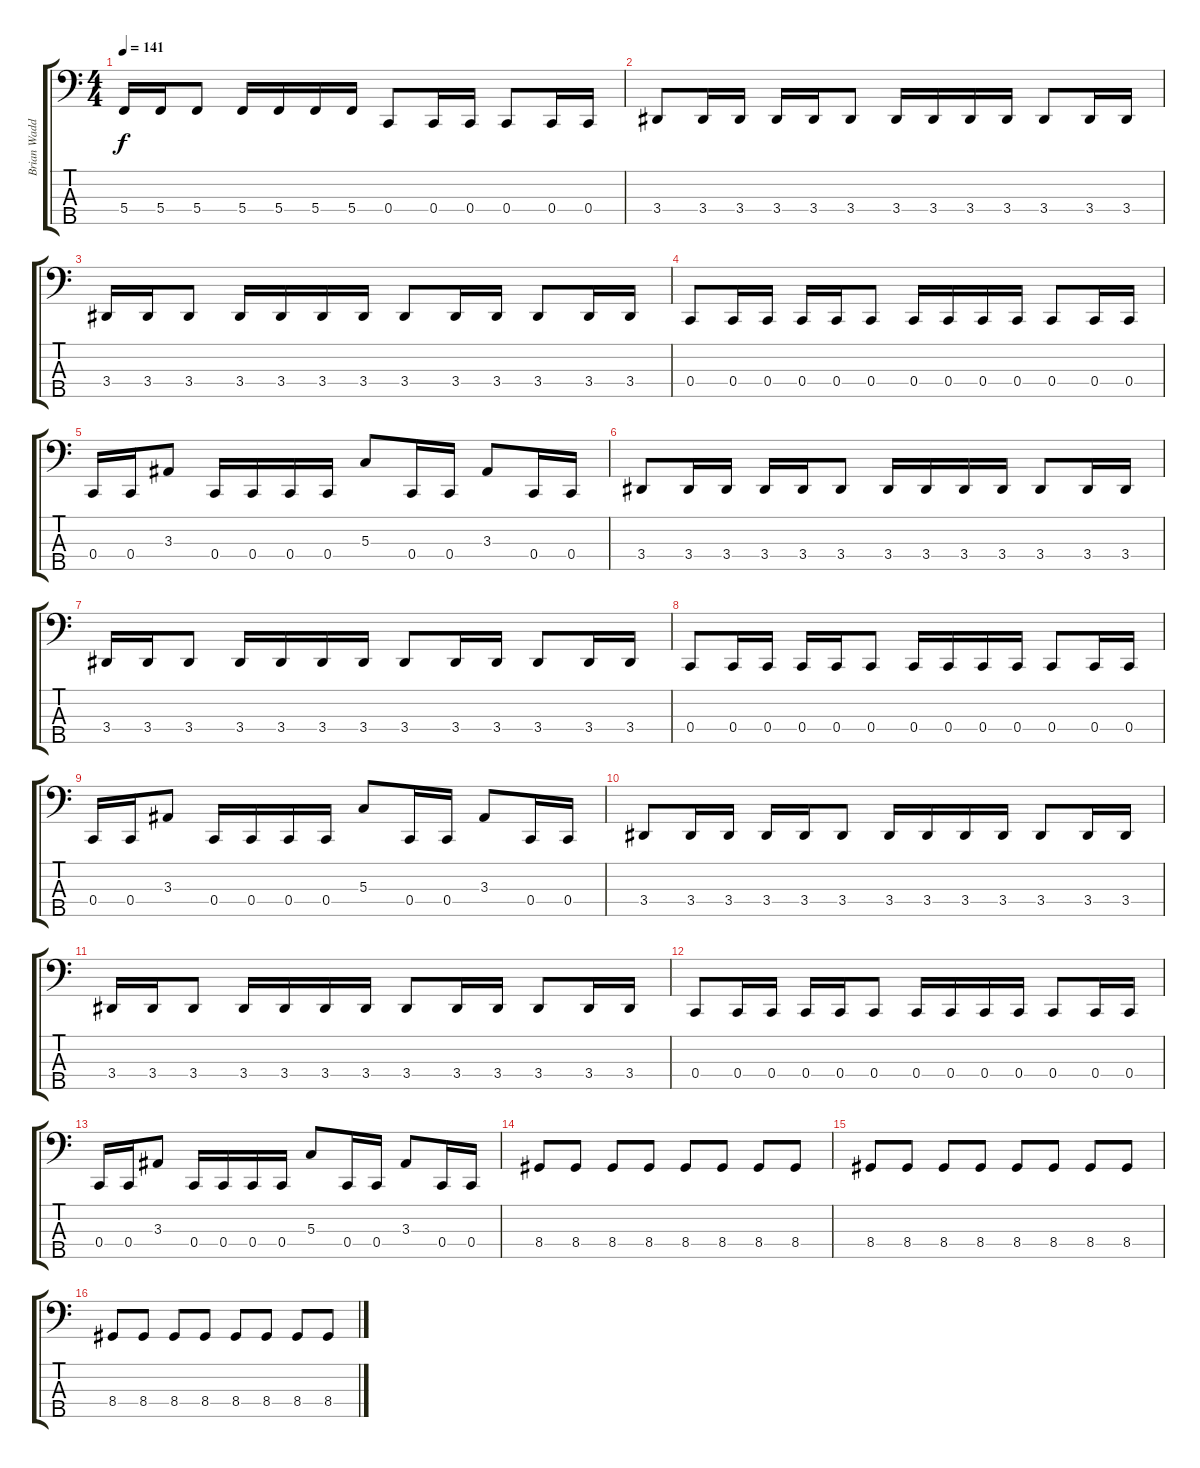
\track ("Brian Waddell" "Brian Wadd") {instrument electricbasspick}
\staff {score tabs}
\tuning (G2 C2 G1 C1 G0) {hide}
\ts (4 4)
\tempo 141
\clef f4
\ks c
5.4.16{dy f} 5.4.16 5.4.8 5.4.16 5.4.16 5.4.16 5.4.16 0.4.8 0.4.16 0.4.16 0.4.8 0.4.16 0.4.16 |
3.4.8 3.4.16 3.4.16 3.4.16 3.4.16 3.4.8 3.4.16 3.4.16 3.4.16 3.4.16 3.4.8 3.4.16 3.4.16 |
3.4.16 3.4.16 3.4.8 3.4.16 3.4.16 3.4.16 3.4.16 3.4.8 3.4.16 3.4.16 3.4.8 3.4.16 3.4.16 |
0.4.8 0.4.16 0.4.16 0.4.16 0.4.16 0.4.8 0.4.16 0.4.16 0.4.16 0.4.16 0.4.8 0.4.16 0.4.16 |
0.4.16 0.4.16 3.3.8 0.4.16 0.4.16 0.4.16 0.4.16 5.3.8 0.4.16 0.4.16 3.3.8 0.4.16 0.4.16 |
3.4.8 3.4.16 3.4.16 3.4.16 3.4.16 3.4.8 3.4.16 3.4.16 3.4.16 3.4.16 3.4.8 3.4.16 3.4.16 |
3.4.16 3.4.16 3.4.8 3.4.16 3.4.16 3.4.16 3.4.16 3.4.8 3.4.16 3.4.16 3.4.8 3.4.16 3.4.16 |
0.4.8 0.4.16 0.4.16 0.4.16 0.4.16 0.4.8 0.4.16 0.4.16 0.4.16 0.4.16 0.4.8 0.4.16 0.4.16 |
0.4.16 0.4.16 3.3.8 0.4.16 0.4.16 0.4.16 0.4.16 5.3.8 0.4.16 0.4.16 3.3.8 0.4.16 0.4.16 |
3.4.8 3.4.16 3.4.16 3.4.16 3.4.16 3.4.8 3.4.16 3.4.16 3.4.16 3.4.16 3.4.8 3.4.16 3.4.16 |
3.4.16 3.4.16 3.4.8 3.4.16 3.4.16 3.4.16 3.4.16 3.4.8 3.4.16 3.4.16 3.4.8 3.4.16 3.4.16 |
0.4.8 0.4.16 0.4.16 0.4.16 0.4.16 0.4.8 0.4.16 0.4.16 0.4.16 0.4.16 0.4.8 0.4.16 0.4.16 |
0.4.16 0.4.16 3.3.8 0.4.16 0.4.16 0.4.16 0.4.16 5.3.8 0.4.16 0.4.16 3.3.8 0.4.16 0.4.16 |
8.4.8 8.4.8 8.4.8 8.4.8 8.4.8 8.4.8 8.4.8 8.4.8 |
8.4.8 8.4.8 8.4.8 8.4.8 8.4.8 8.4.8 8.4.8 8.4.8 |
8.4.8 8.4.8 8.4.8 8.4.8 8.4.8 8.4.8 8.4.8 8.4.8
